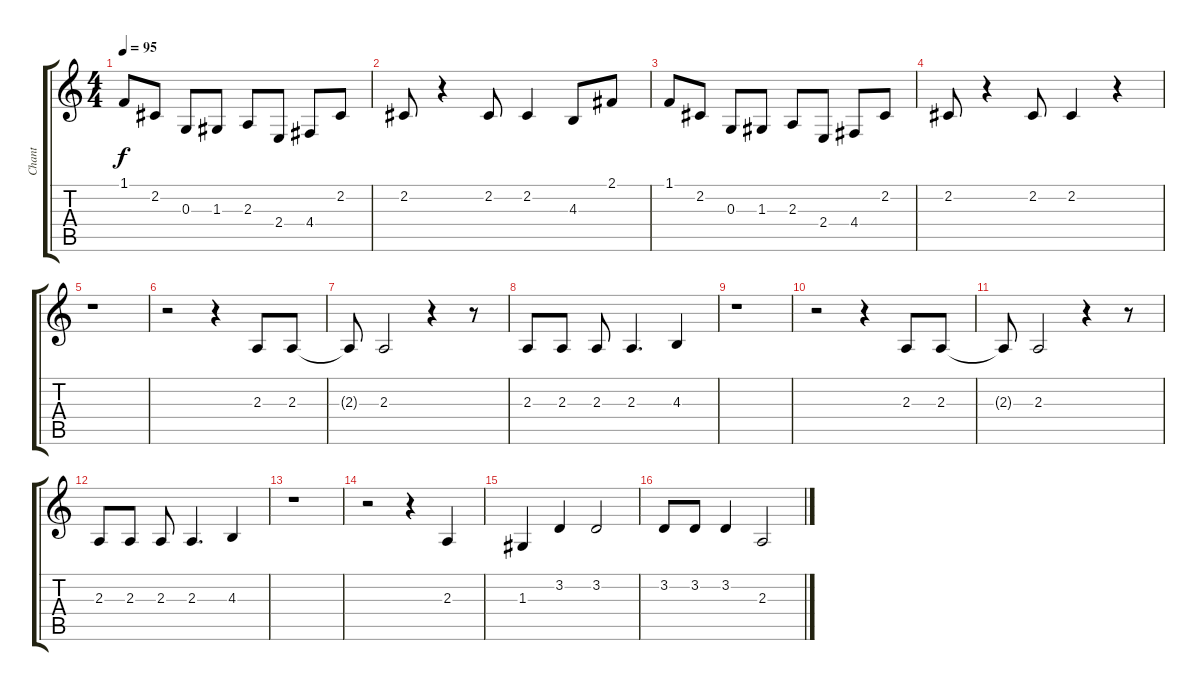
\track ("Chant" "Chant") {instrument violin}
\staff {score tabs}
\tuning (E4 B3 G3 D3 A2 E2) {hide}
\ts (4 4)
\tempo 95
\clef g2
\ks c
1.1.8{dy f} 2.2.8 0.3.8 1.3.8 2.3.8 2.4.8 4.4.8 2.2.8 |
2.2.8 r.4 2.2.8 2.2.4 4.3.8 2.1.8 |
1.1.8 2.2.8 0.3.8 1.3.8 2.3.8 2.4.8 4.4.8 2.2.8 |
2.2.8 r.4 2.2.8 2.2.4 r.4 |
r.1 |
r.2 r.4 2.3.8 2.3.8 |
2.3{t}.8 2.3.2 r.4 r.8 |
2.3.8 2.3.8 2.3.8 2.3.4{d} 4.3.4 |
r.1 |
r.2 r.4 2.3.8 2.3.8 |
2.3{t}.8 2.3.2 r.4 r.8 |
2.3.8 2.3.8 2.3.8 2.3.4{d} 4.3.4 |
r.1 |
r.2 r.4 2.3.4 |
1.3.4 3.2.4 3.2.2 |
3.2.8 3.2.8 3.2.4 2.3.2
